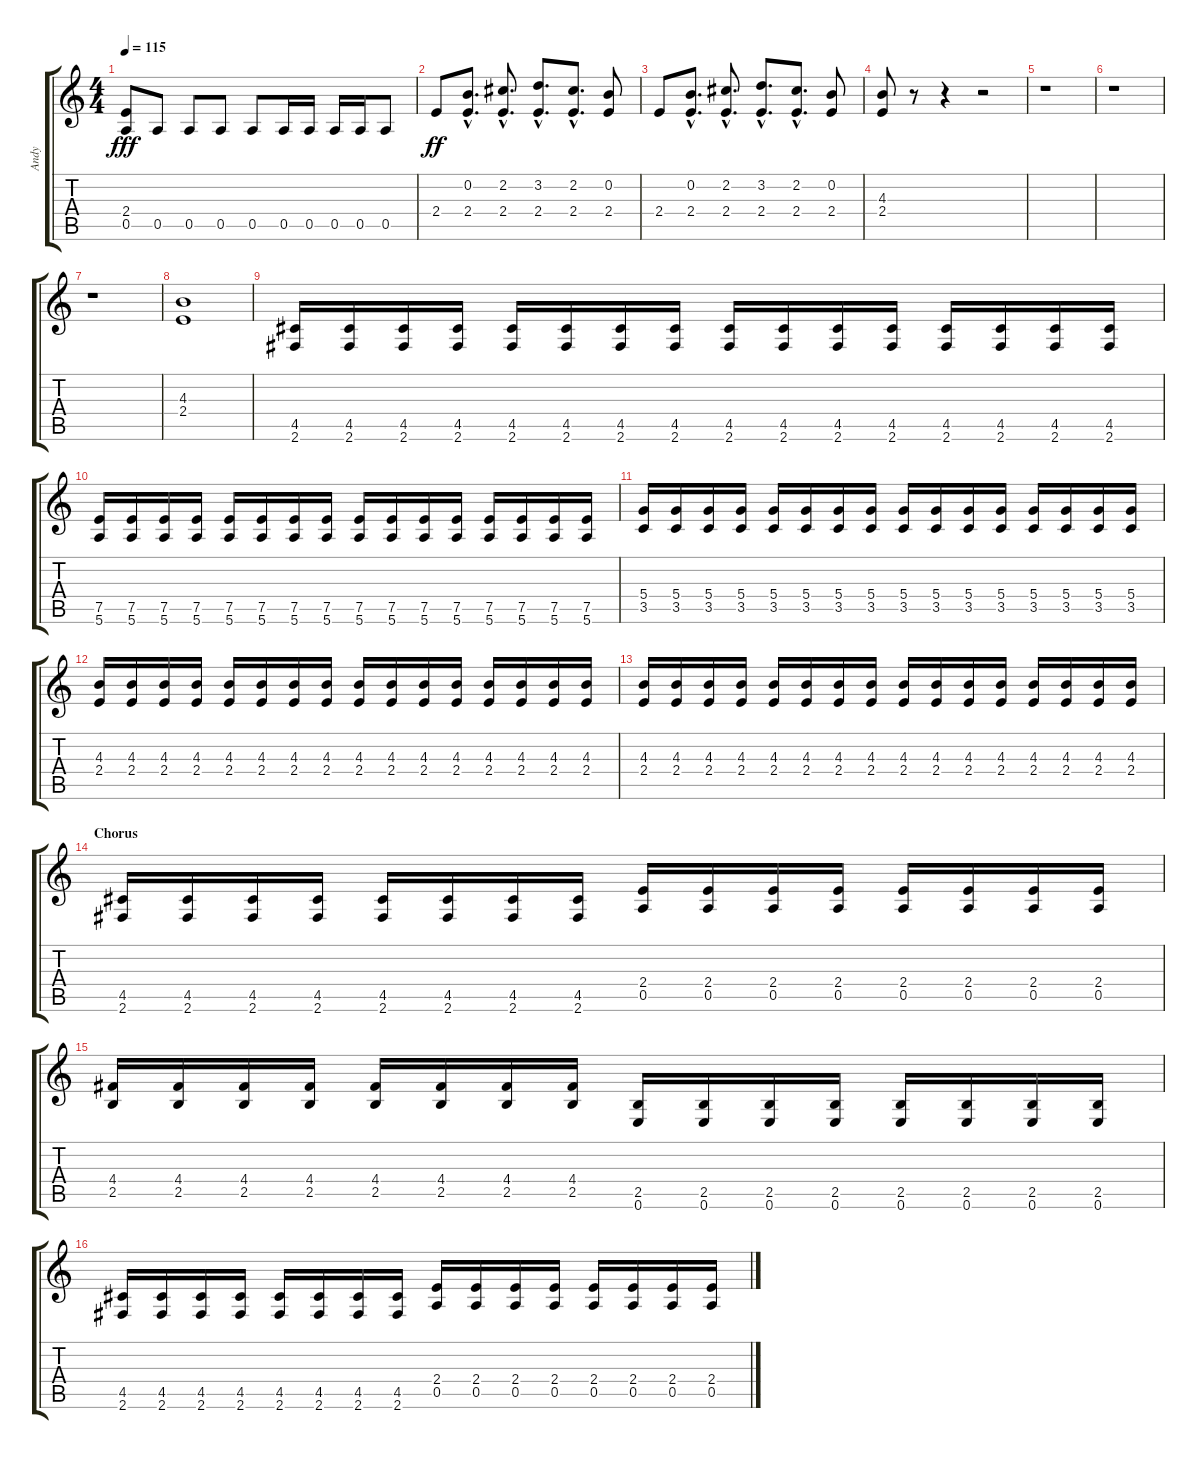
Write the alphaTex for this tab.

\track ("Andy" "Andy") {instrument overdrivenguitar}
\staff {score tabs}
\tuning (E4 B3 G3 D3 A2 E2) {hide}
\ts (4 4)
\tempo 115
\clef g2
\ks c
(2.4 0.5).8{dy fff} 0.5.8 0.5.8 0.5.8 0.5.8 0.5.16 0.5.16 0.5.16 0.5.16 0.5.8 |
2.4.8{dy ff volume 12} (0.2{hac} 2.4{hac}).8{d} (2.2{hac} 2.4{hac}).8{d} (3.2{hac} 2.4{hac}).8{d} (2.2{hac} 2.4{hac}).8{d} (0.2 2.4).8 |
2.4.8 (0.2{hac} 2.4{hac}).8{d} (2.2{hac} 2.4{hac}).8{d} (3.2{hac} 2.4{hac}).8{d} (2.2{hac} 2.4{hac}).8{d} (0.2 2.4).8 |
(4.3 2.4).8 r.8 r.4 r.2 |
r.1 |
r.1 |
r.1 |
(4.3 2.4).1{volume 14} |
(4.5 2.6).16 (4.5 2.6).16 (4.5 2.6).16 (4.5 2.6).16 (4.5 2.6).16 (4.5 2.6).16 (4.5 2.6).16 (4.5 2.6).16 (4.5 2.6).16 (4.5 2.6).16 (4.5 2.6).16 (4.5 2.6).16 (4.5 2.6).16 (4.5 2.6).16 (4.5 2.6).16 (4.5 2.6).16 |
(7.5 5.6).16 (7.5 5.6).16 (7.5 5.6).16 (7.5 5.6).16 (7.5 5.6).16 (7.5 5.6).16 (7.5 5.6).16 (7.5 5.6).16 (7.5 5.6).16 (7.5 5.6).16 (7.5 5.6).16 (7.5 5.6).16 (7.5 5.6).16 (7.5 5.6).16 (7.5 5.6).16 (7.5 5.6).16 |
(5.4 3.5).16 (5.4 3.5).16 (5.4 3.5).16 (5.4 3.5).16 (5.4 3.5).16 (5.4 3.5).16 (5.4 3.5).16 (5.4 3.5).16 (5.4 3.5).16 (5.4 3.5).16 (5.4 3.5).16 (5.4 3.5).16 (5.4 3.5).16 (5.4 3.5).16 (5.4 3.5).16 (5.4 3.5).16 |
(4.3 2.4).16 (4.3 2.4).16 (4.3 2.4).16 (4.3 2.4).16 (4.3 2.4).16 (4.3 2.4).16 (4.3 2.4).16 (4.3 2.4).16 (4.3 2.4).16 (4.3 2.4).16 (4.3 2.4).16 (4.3 2.4).16 (4.3 2.4).16 (4.3 2.4).16 (4.3 2.4).16 (4.3 2.4).16 |
(4.3 2.4).16 (4.3 2.4).16 (4.3 2.4).16 (4.3 2.4).16 (4.3 2.4).16 (4.3 2.4).16 (4.3 2.4).16 (4.3 2.4).16 (4.3 2.4).16 (4.3 2.4).16 (4.3 2.4).16 (4.3 2.4).16 (4.3 2.4).16 (4.3 2.4).16 (4.3 2.4).16 (4.3 2.4).16 |
\section ("" "Chorus")
(4.5 2.6).16 (4.5 2.6).16 (4.5 2.6).16 (4.5 2.6).16 (4.5 2.6).16 (4.5 2.6).16 (4.5 2.6).16 (4.5 2.6).16 (2.4 0.5).16 (2.4 0.5).16 (2.4 0.5).16 (2.4 0.5).16 (2.4 0.5).16 (2.4 0.5).16 (2.4 0.5).16 (2.4 0.5).16 |
(4.4 2.5).16 (4.4 2.5).16 (4.4 2.5).16 (4.4 2.5).16 (4.4 2.5).16 (4.4 2.5).16 (4.4 2.5).16 (4.4 2.5).16 (2.5 0.6).16 (2.5 0.6).16 (2.5 0.6).16 (2.5 0.6).16 (2.5 0.6).16 (2.5 0.6).16 (2.5 0.6).16 (2.5 0.6).16 |
(4.5 2.6).16 (4.5 2.6).16 (4.5 2.6).16 (4.5 2.6).16 (4.5 2.6).16 (4.5 2.6).16 (4.5 2.6).16 (4.5 2.6).16 (2.4 0.5).16 (2.4 0.5).16 (2.4 0.5).16 (2.4 0.5).16 (2.4 0.5).16 (2.4 0.5).16 (2.4 0.5).16 (2.4 0.5).16
